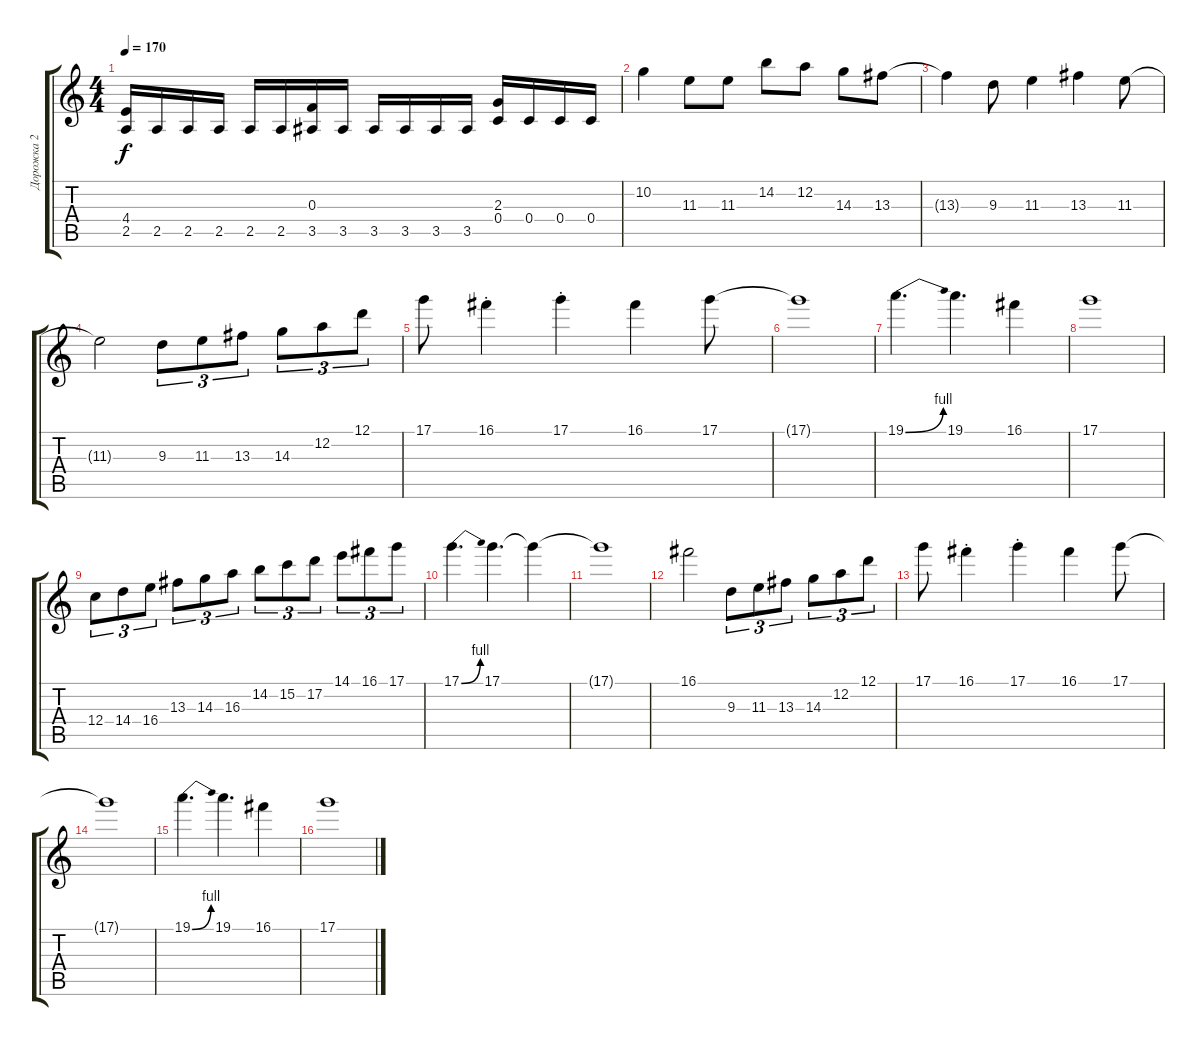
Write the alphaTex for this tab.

\track ("Дорожка 2" "Дорожка 2") {instrument distortionguitar}
\staff {score tabs}
\tuning (D4 A3 F3 C3 G2 D2) {hide}
\ts (4 4)
\tempo 170
\clef g2
\ks c
(4.4 2.5).16{dy f} 2.5.16 2.5.16 2.5.16 2.5.16 2.5.16 (0.3 3.5).16 3.5.16 3.5.16 3.5.16 3.5.16 3.5.16 (2.3 0.4).16 0.4.16 0.4.16 0.4.16 |
10.2.4 11.3.8 11.3.8 14.2.8 12.2.8 14.3.8 13.3.8 |
13.3{t}.4 9.3.8 11.3.4 13.3.4 11.3.8 |
11.3{t}.2 9.3.8{tu (3 2)} 11.3.8{tu (3 2)} 13.3.8{tu (3 2)} 14.3.8{tu (3 2)} 12.2.8{tu (3 2)} 12.1.8{tu (3 2)} |
17.1.8 16.1{st}.4 17.1{st}.4 16.1.4 17.1.8 |
17.1{t}.1 |
19.1{be (bend 0 0 60 4)}.4{d} 19.1.4{d} 16.1.4 |
17.1.1 |
12.4.8{tu (3 2)} 14.4.8{tu (3 2)} 16.4.8{tu (3 2)} 13.3.8{tu (3 2)} 14.3.8{tu (3 2)} 16.3.8{tu (3 2)} 14.2.8{tu (3 2)} 15.2.8{tu (3 2)} 17.2.8{tu (3 2)} 14.1.8{tu (3 2)} 16.1.8{tu (3 2)} 17.1.8{tu (3 2)} |
17.1{be (bend 0 0 60 4)}.4{d} 17.1.4{d} 17.1{t}.4 |
17.1{t}.1 |
16.1.2 9.3.8{tu (3 2)} 11.3.8{tu (3 2)} 13.3.8{tu (3 2)} 14.3.8{tu (3 2)} 12.2.8{tu (3 2)} 12.1.8{tu (3 2)} |
17.1.8 16.1{st}.4 17.1{st}.4 16.1.4 17.1.8 |
17.1{t}.1 |
19.1{be (bend 0 0 60 4)}.4{d} 19.1.4{d} 16.1.4 |
17.1.1
